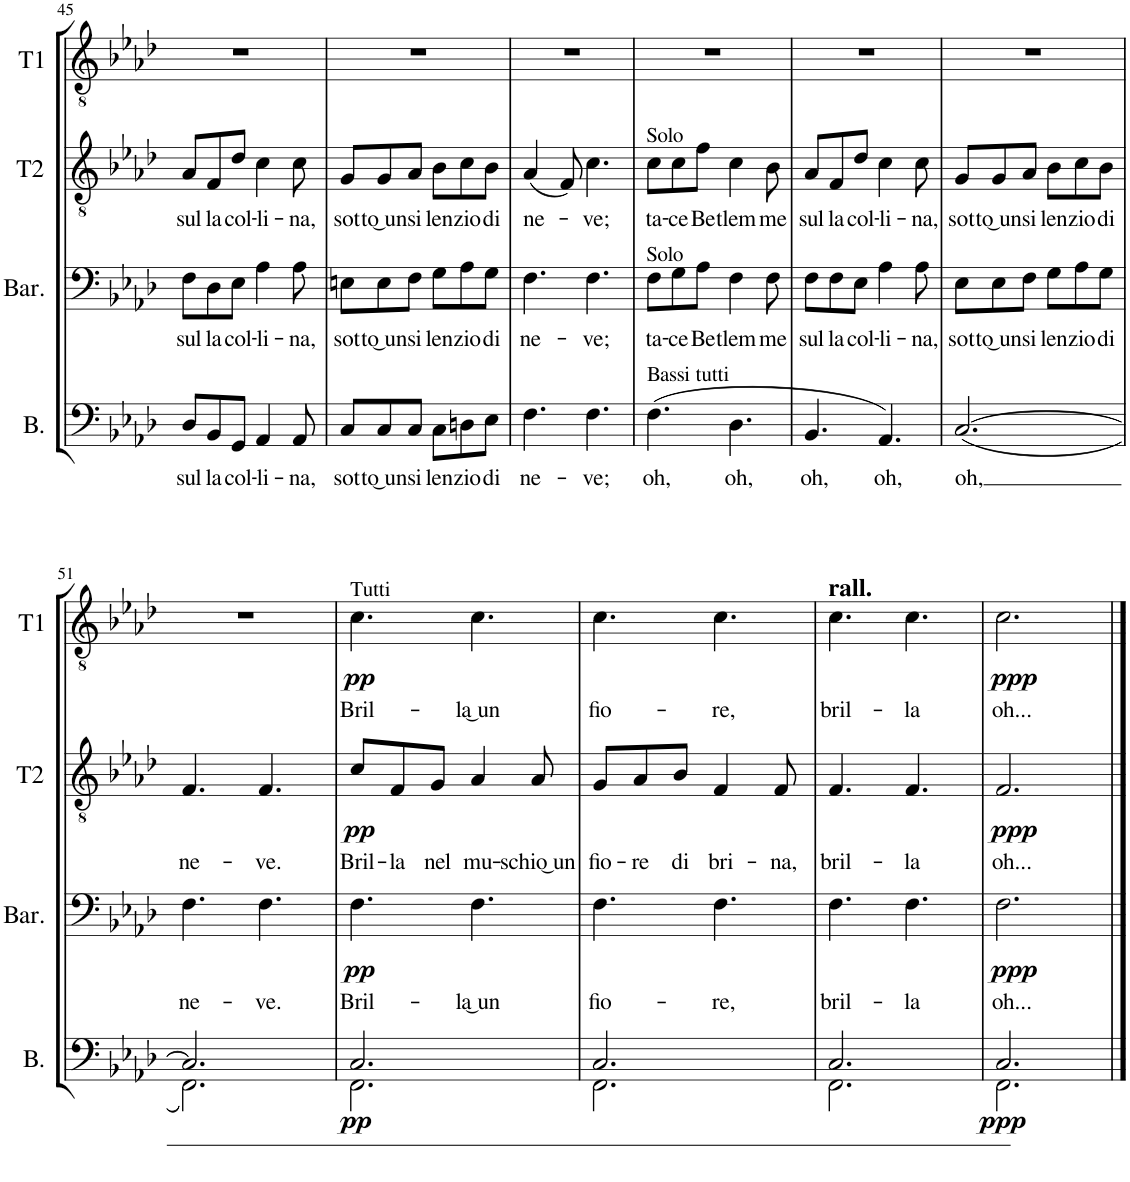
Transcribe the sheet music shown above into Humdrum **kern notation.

**kern	**text	**dynam	**kern	**text	**dynam	**kern	**text	**dynam	**kern	**text	**dynam
*part4	*part4	*part4	*part3	*part3	*part3	*part2	*part2	*part2	*part1	*part1	*part1
*staff4	*staff4	*staff4	*staff3	*staff3	*staff3	*staff2	*staff2	*staff2	*staff1	*staff1	*staff1
*I"Bass	*	*	*I"Baritone	*	*	*I"Tenor2	*	*	*I"Tenor1	*	*
*I'B.	*	*	*I'Bar.	*	*	*I'T2	*	*	*I'T1	*	*
!!LO:PB:g=z
*clefF4	*	*	*clefF4	*	*	*clefGv2	*	*	*clefGv2	*	*
*	*	*	*Trd1c2	*	*	*Trd4c7	*	*	*Trd1c2	*	*
*k[b-e-a-d-]	*	*	*k[b-e-a-d-]	*	*	*k[b-e-a-d-]	*	*	*k[b-e-a-d-]	*	*
*M6/8	*	*	*M6/8	*	*	*M6/8	*	*	*M6/8	*	*
=45	=45	=45	=45	=45	=45	=45	=45	=45	=45	=45	=45
!	!LO:LY:b	!	!	!LO:LY:b	!	!	!LO:LY:b	!	!	!	!
8D-/L	sul-	.	8F\L	sul-	.	8A-/L	sul-	.	2.r	.	.
!	!LO:LY:b	!	!	!LO:LY:b	!	!	!LO:LY:b	!	!	!	!
8BB-/	-la	.	8D-\	-la	.	8F/	la	.	.	.	.
!	!LO:LY:b	!	!	!LO:LY:b	!	!	!LO:LY:b	!	!	!	!
8GG/J	col-	.	8E-\J	col-	.	8d-/J	col-	.	.	.	.
!	!LO:LY:b	!	!	!LO:LY:b	!	!	!LO:LY:b	!	!	!	!
4AA-/	-li-	.	4A-\	-li-	.	4c\	-li-	.	.	.	.
!	!LO:LY:b	!	!	!LO:LY:b	!	!	!LO:LY:b	!	!	!	!
8AA-/	-na,	.	8A-\	-na,	.	8c\	-na,	.	.	.	.
=46	=46	=46	=46	=46	=46	=46	=46	=46	=46	=46	=46
!	!LO:LY:b	!	!	!LO:LY:b	!	!	!LO:LY:b	!	!	!	!
8C/L	sot-	.	8En\L	sot-	.	8G/L	sot-	.	2.r	.	.
!	!LO:LY:b	!	!	!LO:LY:b	!	!	!LO:LY:b	!	!	!	!
8C/	-to͜ un	.	8E\	-to͜ un	.	8G/	-to͜ un	.	.	.	.
!	!LO:LY:b	!	!	!LO:LY:b	!	!	!LO:LY:b	!	!	!	!
8C/J	si-	.	8F\J	si-	.	8A-/J	si-	.	.	.	.
!	!LO:LY:b	!	!	!LO:LY:b	!	!	!LO:LY:b	!	!	!	!
8C\L	-len-	.	8G\L	-len-	.	8B-\L	-len-	.	.	.	.
!	!LO:LY:b	!	!	!LO:LY:b	!	!	!LO:LY:b	!	!	!	!
8Dn\	-zio	.	8A-\	-zio	.	8c\	-zio	.	.	.	.
!	!LO:LY:b	!	!	!LO:LY:b	!	!	!LO:LY:b	!	!	!	!
8E-\J	di	.	8G\J	di	.	8B-\J	di	.	.	.	.
=47	=47	=47	=47	=47	=47	=47	=47	=47	=47	=47	=47
!	!LO:LY:b	!	!	!LO:LY:b	!	!	!LO:LY:b	!	!	!	!
4.F\	ne-	.	4.F\	ne-	.	(4A-/	ne-	.	2.r	.	.
.	.	.	.	.	.	8F/)	.	.	.	.	.
!	!LO:LY:b	!	!	!LO:LY:b	!	!	!LO:LY:b	!	!	!	!
4.F\	-ve;	.	4.F\	-ve;	.	4.c\	-ve;	.	.	.	.
=48	=48	=48	=48	=48	=48	=48	=48	=48	=48	=48	=48
!	!	!	!	!	!	!LO:TX:a:t=Solo	!	!	!	!	!
!	!	!	!LO:TX:a:t=Solo	!	!	!	!	!	!	!	!
!LO:TX:a:t=Bassi tutti	!	!	!	!	!	!	!	!	!	!	!
!	!LO:LY:b	!	!	!LO:LY:b	!	!	!LO:LY:b	!	!	!	!
(4.F\	oh,	.	8F\L	ta-	.	8c\L	ta-	.	2.r	.	.
!	!	!	!	!LO:LY:b	!	!	!LO:LY:b	!	!	!	!
.	.	.	8G\	-ce	.	8c\	-ce	.	.	.	.
!	!	!	!	!LO:LY:b	!	!	!LO:LY:b	!	!	!	!
.	.	.	8A-\J	Be-	.	8f\J	Be-	.	.	.	.
!	!LO:LY:b	!	!	!LO:LY:b	!	!	!LO:LY:b	!	!	!	!
4.D-\	oh,	.	4F\	-tlem-	.	4c\	-tlem-	.	.	.	.
!	!	!	!	!LO:LY:b	!	!	!LO:LY:b	!	!	!	!
.	.	.	8F\	-me	.	8B-\	-me	.	.	.	.
=49	=49	=49	=49	=49	=49	=49	=49	=49	=49	=49	=49
!	!LO:LY:b	!	!	!LO:LY:b	!	!	!LO:LY:b	!	!	!	!
4.BB-/	oh,	.	8F\L	sul-	.	8A-/L	sul-	.	2.r	.	.
!	!	!	!	!LO:LY:b	!	!	!LO:LY:b	!	!	!	!
.	.	.	8F\	-la	.	8F/	-la	.	.	.	.
!	!	!	!	!LO:LY:b	!	!	!LO:LY:b	!	!	!	!
.	.	.	8E-\J	col-	.	8d-/J	col-	.	.	.	.
!	!LO:LY:b	!	!	!LO:LY:b	!	!	!LO:LY:b	!	!	!	!
4.AA-/)	oh,	.	4A-\	-li-	.	4c\	-li-	.	.	.	.
!	!	!	!	!LO:LY:b	!	!	!LO:LY:b	!	!	!	!
.	.	.	8A-\	-na,	.	8c\	-na,	.	.	.	.
=50	=50	=50	=50	=50	=50	=50	=50	=50	=50	=50	=50
!	!LO:LY:b	!	!	!LO:LY:b	!	!	!LO:LY:b	!	!	!	!
([2.C/	oh,	.	8E-\L	sot-	.	8G/L	sot-	.	2.r	.	.
!	!	!	!	!LO:LY:b	!	!	!LO:LY:b	!	!	!	!
.	.	.	8E-\	-to͜ un	.	8G/	-to͜ un	.	.	.	.
!	!	!	!	!LO:LY:b	!	!	!LO:LY:b	!	!	!	!
.	.	.	8F\J	si-	.	8A-/J	si-	.	.	.	.
!	!	!	!	!LO:LY:b	!	!	!LO:LY:b	!	!	!	!
.	.	.	8G\L	-len-	.	8B-\L	-len-	.	.	.	.
!	!	!	!	!LO:LY:b	!	!	!LO:LY:b	!	!	!	!
.	.	.	8A-\	-zio	.	8c\	-zio	.	.	.	.
!	!	!	!	!LO:LY:b	!	!	!LO:LY:b	!	!	!	!
.	.	.	8G\J	di	.	8B-\J	di	.	.	.	.
!!LO:LB:g=z
=51	=51	=51	=51	=51	=51	=51	=51	=51	=51	=51	=51
*^	*	*	*	*	*	*	*	*	*	*	*
!	!	!	!	!	!LO:LY:b	!	!	!LO:LY:b	!	!	!	!
2.C/]	2.FF\)	.	.	4.F\	ne-	.	4.F/	ne-	.	2.r	.	.
!	!	!	!	!	!LO:LY:b	!	!	!LO:LY:b	!	!	!	!
.	.	.	.	4.F\	-ve.	.	4.F/	-ve.	.	.	.	.
=52	=52	=52	=52	=52	=52	=52	=52	=52	=52	=52	=52	=52
!	!	!	!	!	!	!	!	!	!	!LO:TX:a:t=Tutti	!	!
!	!	!	!LO:DY:b	!	!LO:LY:b	!LO:DY:b	!	!LO:LY:b	!LO:DY:b	!	!LO:LY:b	!LO:DY:b
2.C/	2.FF\	.	pp	4.F\	Bril-	pp	8c/L	Bril-	pp	4.c\	Bril-	pp
!	!	!	!	!	!	!	!	!LO:LY:b	!	!	!	!
.	.	.	.	.	.	.	8F/	-la	.	.	.	.
!	!	!	!	!	!	!	!	!LO:LY:b	!	!	!	!
.	.	.	.	.	.	.	8G/J	nel	.	.	.	.
!	!	!	!	!	!LO:LY:b	!	!	!LO:LY:b	!	!	!LO:LY:b	!
.	.	.	.	4.F\	-la͜ un	.	4A-/	mu-	.	4.c\	-la͜ un	.
!	!	!	!	!	!	!	!	!LO:LY:b	!	!	!	!
.	.	.	.	.	.	.	8A-/	-schio͜ un	.	.	.	.
=53	=53	=53	=53	=53	=53	=53	=53	=53	=53	=53	=53	=53
!	!	!	!	!	!LO:LY:b	!	!	!LO:LY:b	!	!	!LO:LY:b	!
2.C/	2.FF\	.	.	4.F\	fio-	.	8G/L	fio-	.	4.c\	fio-	.
!	!	!	!	!	!	!	!	!LO:LY:b	!	!	!	!
.	.	.	.	.	.	.	8A-/	-re	.	.	.	.
!	!	!	!	!	!	!	!	!LO:LY:b	!	!	!	!
.	.	.	.	.	.	.	8B-/J	di	.	.	.	.
!	!	!	!	!	!LO:LY:b	!	!	!LO:LY:b	!	!	!LO:LY:b	!
.	.	.	.	4.F\	-re,	.	4F/	bri-	.	4.c\	-re,	.
!	!	!	!	!	!	!	!	!LO:LY:b	!	!	!	!
.	.	.	.	.	.	.	8F/	-na,	.	.	.	.
=54	=54	=54	=54	=54	=54	=54	=54	=54	=54	=54	=54	=54
!	!	!	!	!	!	!	!	!	!	!LO:TX:a:B:t=rall.	!	!
!	!	!	!	!	!LO:LY:b	!	!	!LO:LY:b	!	!	!LO:LY:b	!
2.C/	2.FF\	.	.	4.F\	bril-	.	4.F/	bril-	.	4.c\	bril-	.
!	!	!	!	!	!LO:LY:b	!	!	!LO:LY:b	!	!	!LO:LY:b	!
.	.	.	.	4.F\	-la	.	4.F/	-la	.	4.c\	-la	.
=55	=55	=55	=55	=55	=55	=55	=55	=55	=55	=55	=55	=55
!	!	!	!LO:DY:b	!	!LO:LY:b	!LO:DY:b	!	!LO:LY:b	!LO:DY:b	!	!LO:LY:b	!LO:DY:b
2.C/	2.FF\	.	ppp	2.F\	oh...	ppp	2.F/	oh...	ppp	2.c\	oh...	ppp
*v	*v	*	*	*	*	*	*	*	*	*	*	*
==	==	==	==	==	==	==	==	==	==	==	==
*-	*-	*-	*-	*-	*-	*-	*-	*-	*-	*-	*-
